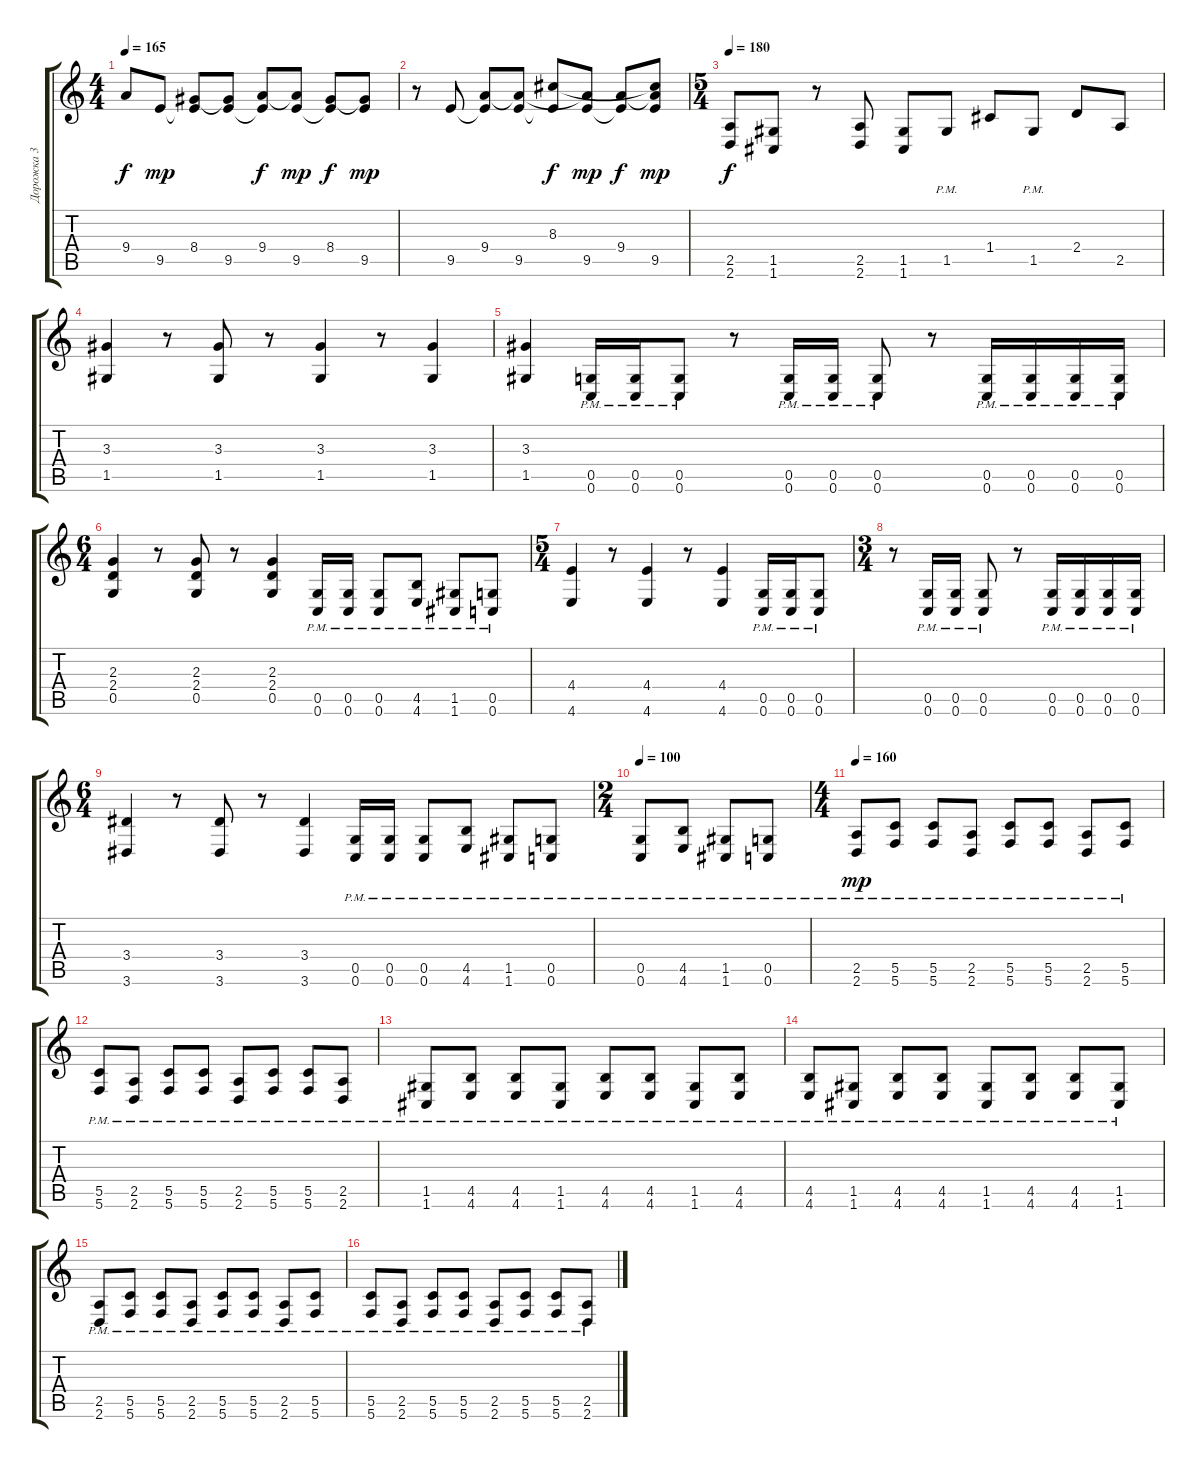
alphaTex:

\track ("Дорожка 3" "Дорожка 3") {instrument distortionguitar}
\staff {score tabs}
\tuning (D4 A3 F3 C3 G2 C2) {hide}
\ts (4 4)
\tempo 165
\clef g2
\ks c
9.4{t}.8{dy f} 9.5.8{dy mp} (8.4 9.5{t}).8 (8.4{t} 9.5).8 (9.4 9.5{t}).8{dy f} (9.4{t} 9.5).8{dy mp} (8.4 9.5{t}).8{dy f} (8.4{t} 9.5).8{dy mp} |
r.8 9.5.8 (9.4 9.5{t}).8 (9.4{t} 9.5).8 (8.3 9.5{t}).8{dy f} (9.4{t} 9.5).8{dy mp} (9.4 9.5{t}).8{dy f} (8.3{t} 9.4{t} 9.5).8{dy mp} |
\ts (5 4)
\tempo 180
(2.5 2.6).8{dy f} (1.5 1.6).8 r.8 (2.5 2.6).8 (1.5 1.6).8 1.5{pm}.8 1.4.8 1.5{pm}.8 2.4.8 2.5.8 |
(3.3 1.5).4 r.8 (3.3 1.5).8 r.8 (3.3 1.5).4 r.8 (3.3 1.5).4 |
(3.3 1.5).4 (0.5{pm} 0.6{pm}).16 (0.5{pm} 0.6{pm}).16 (0.5{pm} 0.6{pm}).8 r.8 (0.5{pm} 0.6{pm}).16 (0.5{pm} 0.6{pm}).16 (0.5{pm} 0.6{pm}).8 r.8 (0.5{pm} 0.6{pm}).16 (0.5{pm} 0.6{pm}).16 (0.5{pm} 0.6{pm}).16 (0.5{pm} 0.6{pm}).16 |
\ts (6 4)
(2.3 2.4 0.5).4 r.8 (2.3 2.4 0.5).8 r.8 (2.3 2.4 0.5).4 (0.5{pm} 0.6{pm}).16 (0.5{pm} 0.6{pm}).16 (0.5{pm} 0.6{pm}).8 (4.5{pm} 4.6{pm}).8 (1.5{pm} 1.6{pm}).8 (0.5{pm} 0.6{pm}).8 |
\ts (5 4)
(4.4 4.6).4 r.8 (4.4 4.6).4 r.8 (4.4 4.6).4 (0.5{pm} 0.6{pm}).16 (0.5{pm} 0.6{pm}).16 (0.5{pm} 0.6{pm}).8 |
\ts (3 4)
r.8 (0.5{pm} 0.6{pm}).16 (0.5{pm} 0.6{pm}).16 (0.5{pm} 0.6{pm}).8 r.8 (0.5{pm} 0.6{pm}).16 (0.5{pm} 0.6{pm}).16 (0.5{pm} 0.6{pm}).16 (0.5{pm} 0.6{pm}).16 |
\ts (6 4)
(3.4 3.6).4 r.8 (3.4 3.6).8 r.8 (3.4 3.6).4 (0.5{pm} 0.6{pm}).16 (0.5{pm} 0.6{pm}).16 (0.5{pm} 0.6{pm}).8 (4.5{pm} 4.6{pm}).8 (1.5{pm} 1.6{pm}).8 (0.5{pm} 0.6{pm}).8 |
\ts (2 4)
\tempo 100
(0.5{pm} 0.6{pm}).8 (4.5{pm} 4.6{pm}).8 (1.5{pm} 1.6{pm}).8 (0.5{pm} 0.6{pm}).8 |
\ts (4 4)
\tempo 160
(2.5{pm} 2.6{pm}).8{dy mp} (5.5{pm} 5.6{pm}).8 (5.5{pm} 5.6{pm}).8 (2.5{pm} 2.6{pm}).8 (5.5{pm} 5.6{pm}).8 (5.5{pm} 5.6{pm}).8 (2.5{pm} 2.6{pm}).8 (5.5{pm} 5.6{pm}).8 |
(5.5{pm} 5.6{pm}).8 (2.5{pm} 2.6{pm}).8 (5.5{pm} 5.6{pm}).8 (5.5{pm} 5.6{pm}).8 (2.5{pm} 2.6{pm}).8 (5.5{pm} 5.6{pm}).8 (5.5{pm} 5.6{pm}).8 (2.5{pm} 2.6{pm}).8 |
(1.5{pm} 1.6{pm}).8 (4.5{pm} 4.6{pm}).8 (4.5{pm} 4.6{pm}).8 (1.5{pm} 1.6{pm}).8 (4.5{pm} 4.6{pm}).8 (4.5{pm} 4.6{pm}).8 (1.5{pm} 1.6{pm}).8 (4.5{pm} 4.6{pm}).8 |
(4.5{pm} 4.6{pm}).8 (1.5{pm} 1.6{pm}).8 (4.5{pm} 4.6{pm}).8 (4.5{pm} 4.6{pm}).8 (1.5{pm} 1.6{pm}).8 (4.5{pm} 4.6{pm}).8 (4.5{pm} 4.6{pm}).8 (1.5{pm} 1.6{pm}).8 |
(2.5{pm} 2.6{pm}).8 (5.5{pm} 5.6{pm}).8 (5.5{pm} 5.6{pm}).8 (2.5{pm} 2.6{pm}).8 (5.5{pm} 5.6{pm}).8 (5.5{pm} 5.6{pm}).8 (2.5{pm} 2.6{pm}).8 (5.5{pm} 5.6{pm}).8 |
(5.5{pm} 5.6{pm}).8 (2.5{pm} 2.6{pm}).8 (5.5{pm} 5.6{pm}).8 (5.5{pm} 5.6{pm}).8 (2.5{pm} 2.6{pm}).8 (5.5{pm} 5.6{pm}).8 (5.5{pm} 5.6{pm}).8 (2.5{pm} 2.6{pm}).8
